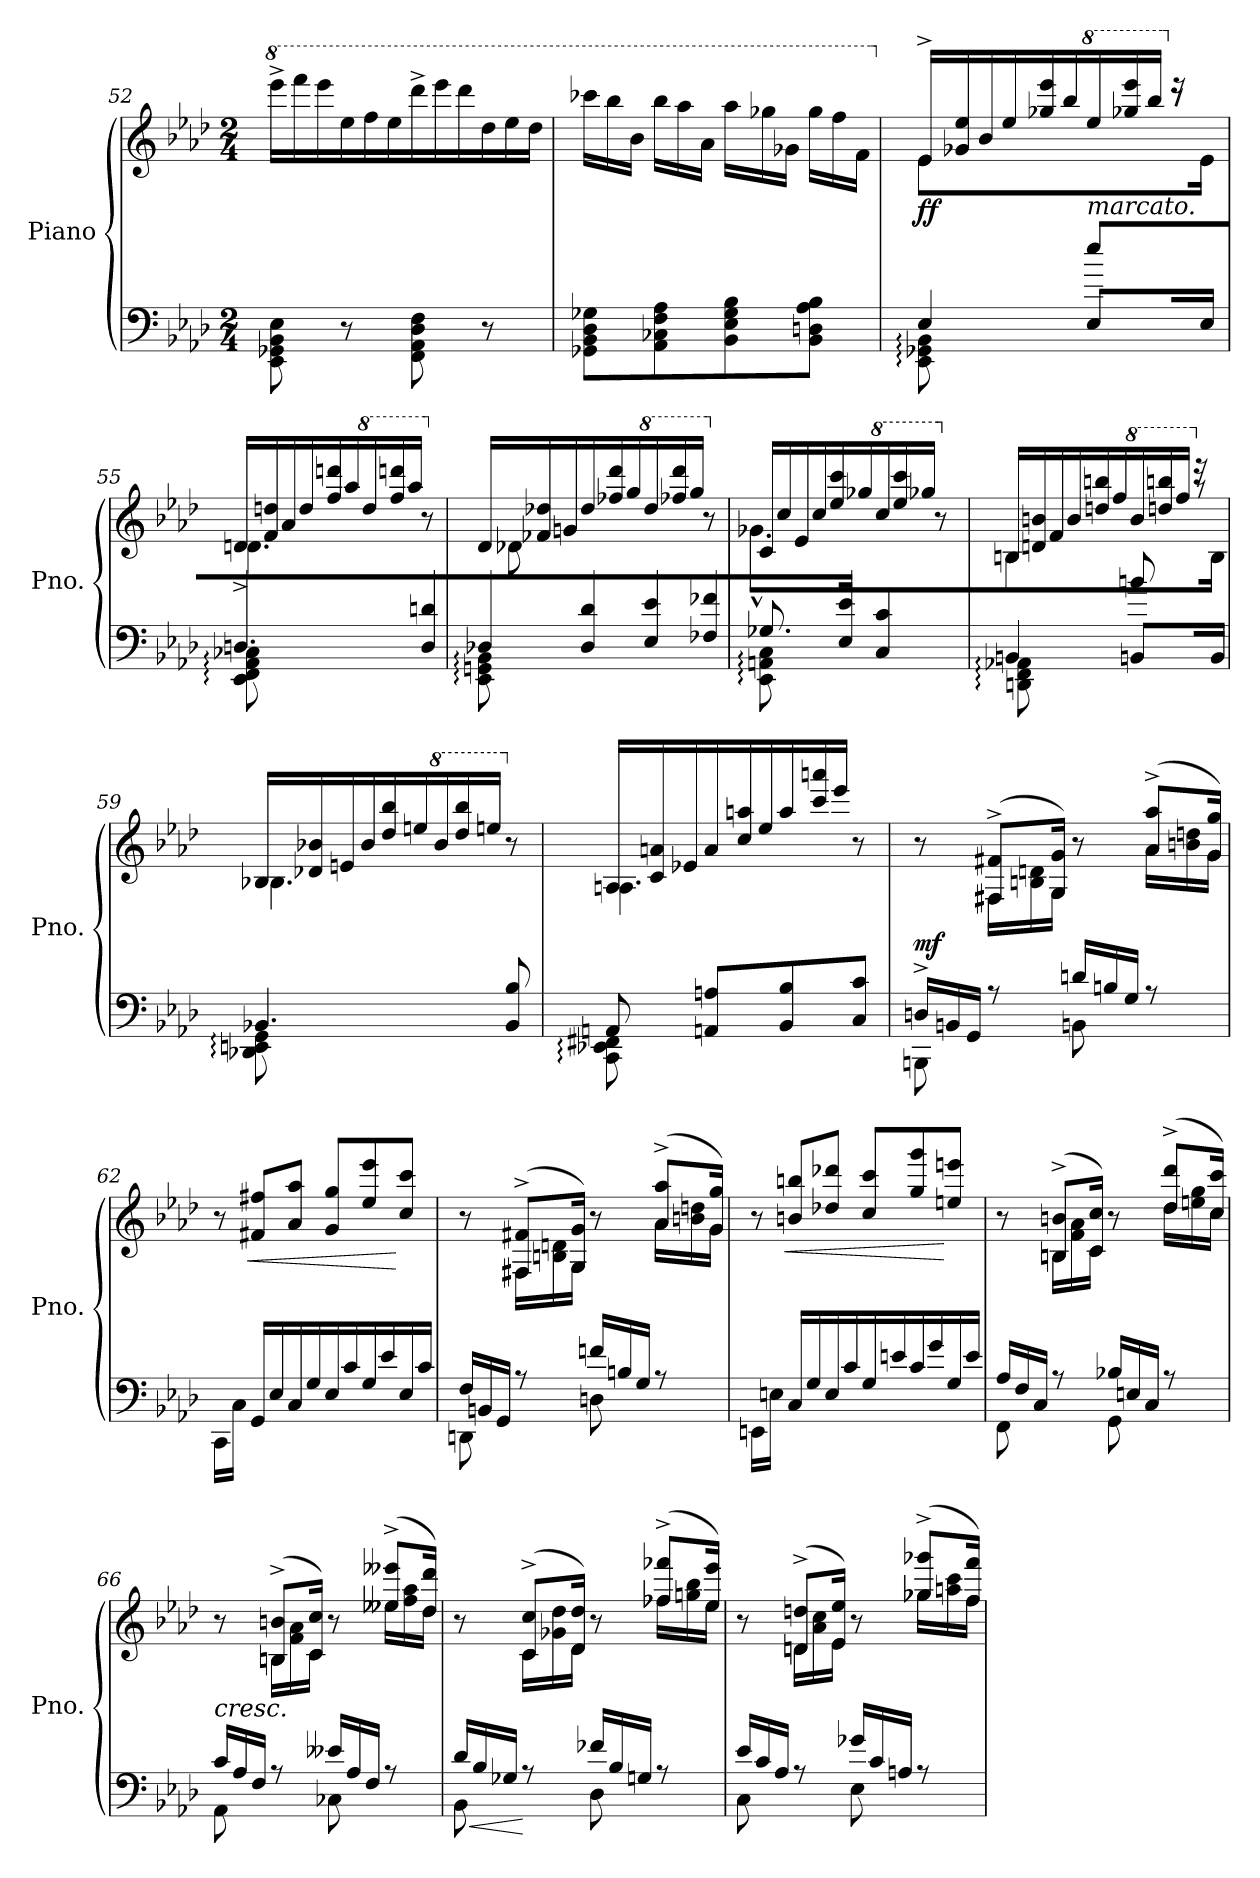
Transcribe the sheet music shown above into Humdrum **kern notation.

**kern	**kern	**dynam
*part1	*part1	*part1
*staff2	*staff1	*staff1/2
*I"Piano	*	*
*I'Pno.	*	*
!!LO:PB:g=z
*clefF4	*clefG2	*
*k[b-e-a-d-]	*k[b-e-a-d-]	*
*M2/4	*M2/4	*
*	*8va	*
*	*Xtuplet	*
=52	=52	=52
8EE-\ 8GG-X\ 8BB-\ 8E-\	24eeee-^\LL	.
.	24ffff\	.
.	24eeee-\	.
8r	24eee-\	.
.	24fff\	.
.	24eee-\	.
8FF\ 8AA-\ 8D-\ 8F\	24dddd-^\	.
.	24eeee-\	.
.	24dddd-\	.
8r	24ddd-\	.
.	24eee-\	.
.	24ddd-\JJ	.
=53	=53	=53
8GG-X\ 8BB-\ 8D-\ 8G-X\L	24cccc-X\LL	.
.	24bbb-\	.
.	24bb-\JJ	.
8AA-\ 8C-X\ 8F\ 8A-\	24bbb-\LL	.
.	24aaa-\	.
.	24aa-\JJ	.
8BB-\ 8E-\ 8G-\ 8B-\	24aaa-\LL	.
.	24ggg-X\	.
.	24gg-X\JJ	.
8BB-\ 8Dn\ 8A-\ 8B-\J	24ggg-\LL	.
.	24fff\	.
.	24ff\JJ	.
=54	=54	=54
*^	*	*
*	*^	*	*
*	*	*	*X8va	*
*	*	*	*^	*
!	!	!	!	!	!LO:DY:b
4ryy	4E-/	8EE-\: 8GG-X\: 8BB-\:	24e-^/LL	4e-\	ff
.	.	.	24g-X/ 24ee-/	.	.
.	.	.	24b-/	.	.
.	.	4.ryy	24ee-/	.	.
.	.	.	24gg-X/ 24eee-/	.	.
.	.	.	24bb-/	.	.
*	*	*	*8va	*	*
!LO:TX:a:i:t=marcato.	!	!	!	!	!
8ee-/L	8E-/L	.	24eee-/	8ryy	.
.	.	.	24ggg-X/ 24eeee-/	.	.
.	.	.	24bbb-/JJ	.	.
*	*	*	*X8va	*	*
8ryy	16ryy	.	8r	16reee	.
.	16E-/Jk	.	.	16e-\Jk	.
*	*v	*v	*	*	*
!!LO:LB:g=z	!!
=55	=55	=55	=55	=55
4.Dn^/	8EE-\: 8FF\: 8AA-\: 8C-X\:	24dn/LL	4.d\	.
.	.	24f/ 24ddn/	.	.
.	.	24a-/	.	.
.	4.ryy	24dd/	.	.
.	.	24ff/ 24dddn/	.	.
.	.	24aa-/	.	.
*	*	*8va	*	*
.	.	24ddd/	.	.
.	.	24fff/ 24ddddn/	.	.
.	.	24aaa-/JJ	.	.
*	*	*X8va	*	*
8D/ 8dn/	.	8r	8ryy	.
=56	=56	=56	=56	=56
8D-X/	8EE-\: 8GGn\: 8BB-\:	24d-/LL	8d-X\	.
.	.	24f-X/ 24dd-X/	.	.
.	.	24gn/	.	.
8D-/ 8d-/L	4.ryy	24dd-/	4.ryy	.
.	.	24ff-X/ 24ddd-/	.	.
.	.	24gg/	.	.
*	*	*8va	*	*
8E-/ 8e-/	.	24ddd-/	.	.
.	.	24fff-X/ 24dddd-/	.	.
.	.	24ggg/JJ	.	.
*	*	*X8va	*	*
8F-X/ 8f-X/J	.	8r	.	.
=57	=57	=57	=57	=57
*	*^	*	*	*
8.ryy	8.G-X/	8EE-\: 8AAn\: 8C\:	24c/LL	8.g-X^^\L	.
.	.	.	24cc/	.	.
.	.	.	24e-/	.	.
.	.	4.ryy	24cc/	.	.
.	.	.	24ee-/ 24ccc/	.	.
16E-/ 16e-/Jk	4ryy	.	.	4ryy	.
.	.	.	24gg-X/	.	.
*	*	*	*8va	*	*
4C/ 4c/	.	.	24ccc/	.	.
.	.	.	24eee-/ 24cccc/	.	.
.	.	.	24ggg-X/JJ	.	.
*	*	*	*X8va	*	*
.	.	.	8r	.	.
.	16ryy	.	.	16ryy	.
!!LO:LB:g=z	!!
=58	=58	=58	=58	=58	=58
4ryy	4BBn/	8DDn\: 8FF\: 8AA-X\:	24Bn/LL	4B\	.
.	.	.	24dn/ 24bn/	.	.
.	.	.	24f/	.	.
.	.	4.ryy	24b/	.	.
.	.	.	24ddn/ 24bbn/	.	.
.	.	.	24ff/	.	.
*	*	*	*8va	*	*
8bn/L	8BBn/L	.	24bb/	8ryy	.
.	.	.	24dddn/ 24bbbn/	.	.
.	.	.	24fff/JJ	.	.
*	*	*	*X8va	*	*
8ryy	16ryy	.	8r	16reee	.
.	16BB/Jk	.	.	16B\Jk	.
*	*v	*v	*	*	*
=59	=59	=59	=59	=59
4.BB-X/	8DD-X\: 8EEn\: 8GG\:	24B-X/LL	4.B-\	.
.	.	24d-X/ 24b-X/	.	.
.	.	24en/	.	.
.	4.ryy	24b-/	.	.
.	.	24dd-/ 24bb-/	.	.
.	.	24een/	.	.
*	*	*8va	*	*
.	.	24bb-/	.	.
.	.	24ddd-/ 24bbb-/	.	.
.	.	24eeen/JJ	.	.
*	*	*X8va	*	*
8BB-/ 8B-/	.	8r	8ryy	.
=60	=60	=60	=60	=60
8AAn/	8CC\: 8EE-X\: 8FF#X\:	24An/LL	4.A\	.
.	.	24c/ 24an/	.	.
.	.	24e-X/	.	.
8AAn/ 8An/L	4.ryy	24a/	.	.
.	.	24cc/ 24aan/	.	.
.	.	24ee-/	.	.
8BB-/ 8B-/	.	24aa/	.	.
.	.	24ccc/ 24aaan/	.	.
.	.	24eee-/JJ	.	.
8C/ 8c/J	.	8r	8ryy	.
!!LO:LB:g=z	!!
=61	=61	=61	=61	=61
*Xtuplet	*	*	*	*
!	!	!	!	!LO:DY:a=2
24Dn^/LL	8BBBn\	8r	8ryy	mf
24BBn/	.	.	.	.
24GG/JJ	.	.	.	.
8ryy	8rA	(>12F#X/^ 12f#X/^L	24F#X\LL	.
.	.	.	24Bn\ 24dn\	.
.	.	24G/ 24g/Jk)	24G\JJ	.
24dn/LL	8BBn\	8r	8ryy	.
24Bn/	.	.	.	.
24G/JJ	.	.	.	.
8ryy	8rA	(>12a-/^ 12aa-/^L	24a-\LL	.
.	.	.	24bn\ 24ddn\	.
.	.	24g/ 24gg/Jk)	24g\JJ	.
*v	*v	*	*	*
*	*v	*v	*
=62	=62	=62
24CC\LL	12r	.
24C\JJ	.	.
!	!	!LO:HP:b
24GG/LL	12f#X/ 12ff#X/L	<
24E-/	.	.
24C/	12a-/ 12aa-/J	.
24G/	.	.
24E-/	12g/ 12gg/L	.
24c/	.	.
24G/	12ee-/ 12eee-/	.
24e-/	.	.
24E-/	12cc/ 12ccc/J	[
24c/JJ	.	.
=63	=63	=63
*^	*^	*
24F/LL	8DDn\	8r	8ryy	.
24BBn/	.	.	.	.
24GG/JJ	.	.	.	.
8ryy	8rA	(>12F#X/^ 12f#X/^L	24F#X\LL	.
.	.	.	24Bn\ 24dn\	.
.	.	24G/ 24g/Jk)	24G\JJ	.
24fn/LL	8Dn\	8r	8ryy	.
24Bn/	.	.	.	.
24G/JJ	.	.	.	.
8ryy	8rA	(>12a-/^ 12aa-/^L	24a-\LL	.
.	.	.	24bn\ 24ddn\	.
.	.	24g/ 24gg/Jk)	24g\JJ	.
*v	*v	*	*	*
*	*v	*v	*
!!LO:LB:g=z
=64	=64	=64
24EEn\LL	12r	.
24En\JJ	.	.
!	!	!LO:HP:b
24C/LL	12bn/ 12bbn/L	<
24G/	.	.
24E/	12dd-X/ 12ddd-X/J	.
24c/	.	.
24G/	12cc/ 12ccc/L	.
24en/	.	.
24c/	12gg/ 12ggg/	.
24g/	.	.
24G/	12een/ 12eeen/J	[
24e/JJ	.	.
=65	=65	=65
*^	*^	*
24A-/LL	8FF\	8r	8ryy	.
24F/	.	.	.	.
24C/JJ	.	.	.	.
8ryy	8rA	(>12Bn/^ 12bn/^L	24Bn\LL	.
.	.	.	24f\ 24a-\	.
.	.	24c/ 24cc/Jk)	24c\JJ	.
24B-X/LL	8GG\	8r	8ryy	.
24En/	.	.	.	.
24C/JJ	.	.	.	.
8ryy	8rA	(>12dd-/^ 12ddd-/^L	24dd-\LL	.
.	.	.	24een\ 24gg\	.
.	.	24cc/ 24ccc/Jk)	24cc\JJ	.
=66	=66	=66	=66	=66
!	!	!	!	!LO:HP:b
24c/LL	8AA-\	8r	8ryy	<
24A-/	.	.	.	.
24F/JJ	.	.	.	.
8ryy	8rA	(>12Bn/^ 12bn/^L	24Bn\LL	.
.	.	.	24f\ 24a-\	.
.	.	24c/ 24cc/Jk)	24c\JJ	.
24e--X/LL	8C-X\	8r	8ryy	.
24A-/	.	.	.	.
24F/JJ	.	.	.	.
8ryy	8rA	(>12ee--X/^ 12eee--X/^L	24ee--X\LL	.
.	.	.	24ff\ 24aa-\	.
.	.	24dd-/ 24ddd-/Jk)	24dd-\JJ	.
!!LO:LB:g=z	!!
=67	=67	=67	=67	=67
24d-/LL	8BB-\	8r	8ryy	.
!	!	!	!	!LO:HP:b=2
24B-/	.	.	.	<
24G-X/JJ	.	.	.	.
8ryy	8rA	(>12c/^ 12cc/^L	24c\LL	[
.	.	.	24g-X\ 24dd-\	.
.	.	24d-/ 24dd-/Jk)	24d-\JJ	.
24f-X/LL	8D-\	8r	8ryy	[
24B-/	.	.	.	.
24Gn/JJ	.	.	.	.
8ryy	8rA	(>12ff-X/^ 12fff-X/^L	24ff-X\LL	.
.	.	.	24ggn\ 24bb-\	.
.	.	24ee-/ 24eee-/Jk)	24ee-\JJ	.
=68	=68	=68	=68	=68
24e-/LL	8C\	8r	8ryy	.
24c/	.	.	.	.
24A-/JJ	.	.	.	.
8ryy	8rA	(>12dn/^ 12ddn/^L	24dn\LL	.
.	.	.	24a-\ 24cc\	.
.	.	24e-/ 24ee-/Jk)	24e-\JJ	.
24g-X/LL	8E-\	8r	8ryy	.
24c/	.	.	.	.
24An/JJ	.	.	.	.
8ryy	8rA	(>12gg-X/^ 12ggg-X/^L	24gg-X\LL	.
.	.	.	24aan\ 24ccc\	.
.	.	24ff/ 24fff/Jk)	24ff\JJ	.
*v	*v	*	*	*
*	*v	*v	*
=	=	=
*-	*-	*-
